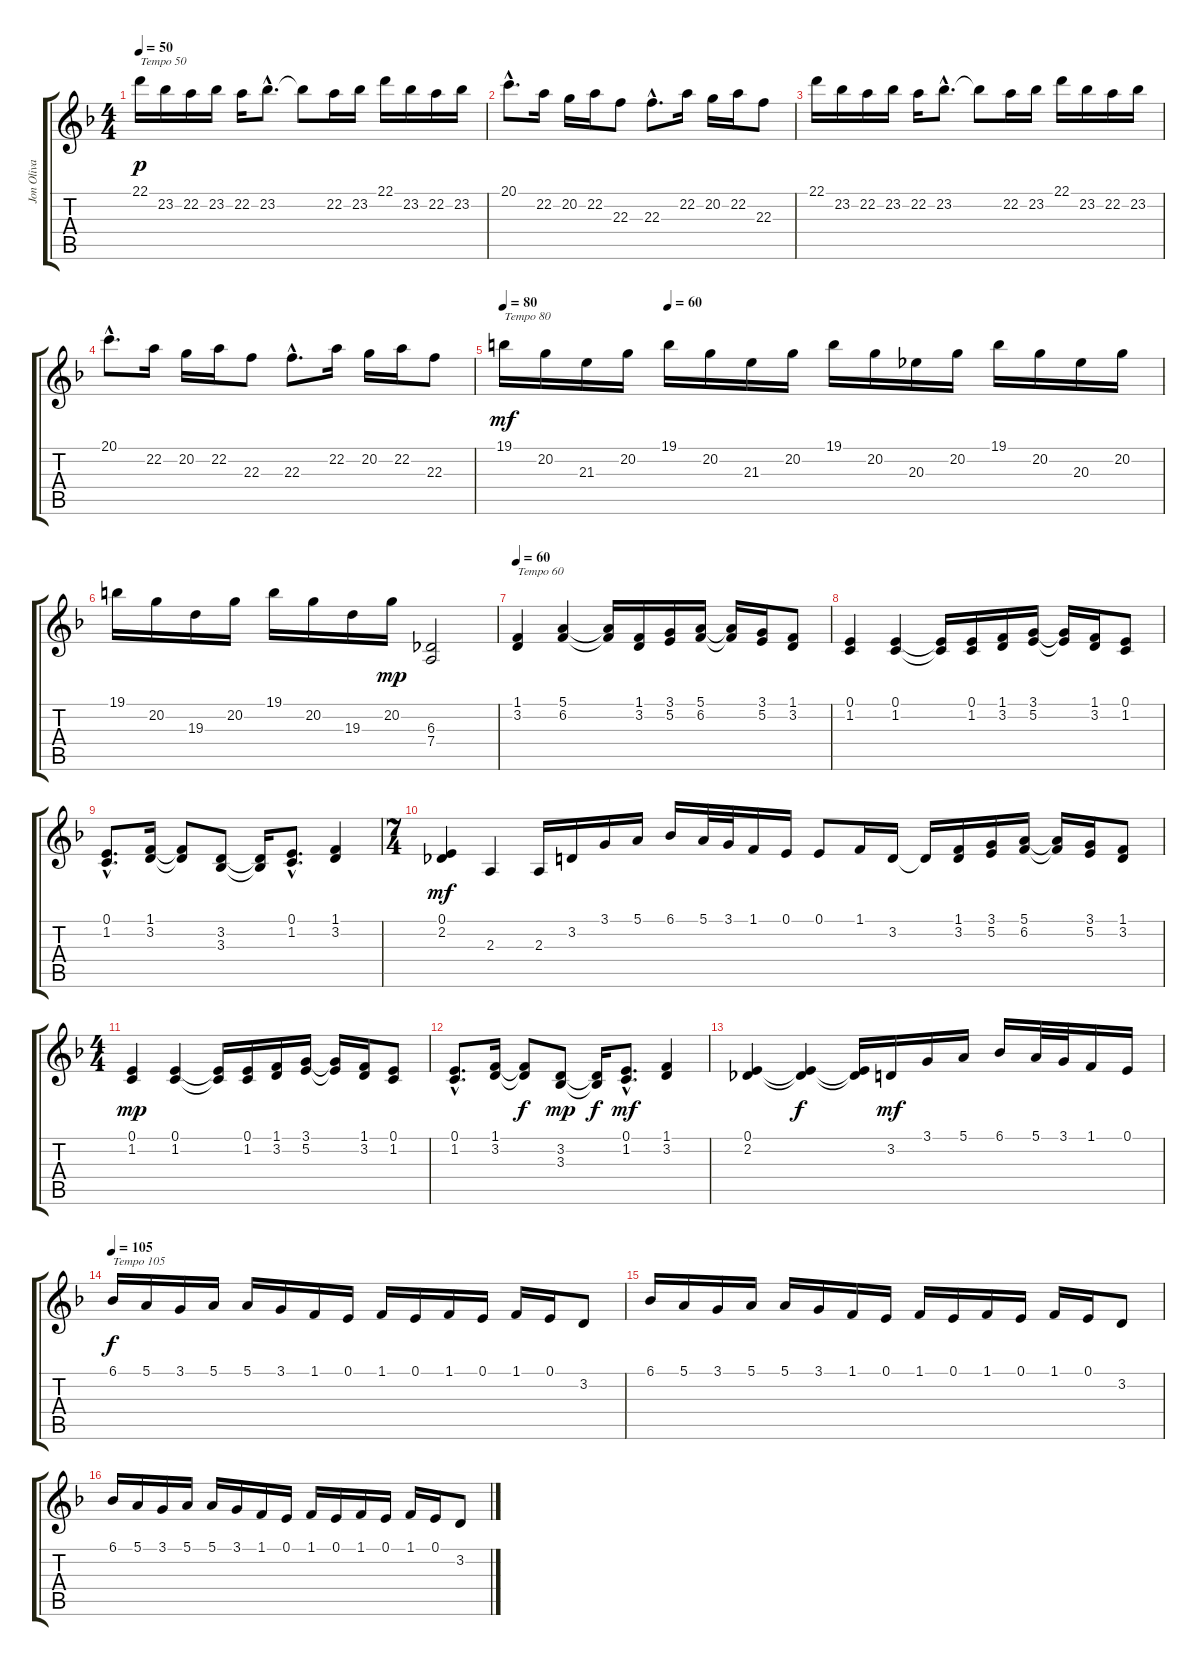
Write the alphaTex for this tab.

\track ("Jon Oliva (Right)" "Jon Oliva ") {instrument brightacousticpiano}
\staff {score tabs}
\tuning (E4 B3 G3 D3 A2 E2) {hide}
\ts (4 4)
\tempo 50
\clef g2
\ks f
22.1.16{txt "Tempo 50" dy p instrument brightacousticpiano} 23.2.16 22.2.16 23.2.16 22.2.16 23.2{hac}.8{d} 23.2{t}.8 22.2.16 23.2.16 22.1.16 23.2.16 22.2.16 23.2.16 |
20.1{hac}.8{d} 22.2.16 20.2.16 22.2.16 22.3.8 22.3{hac}.8{d} 22.2.16 20.2.16 22.2.16 22.3.8 |
22.1.16 23.2.16 22.2.16 23.2.16 22.2.16 23.2{hac}.8{d} 23.2{t}.8 22.2.16 23.2.16 22.1.16 23.2.16 22.2.16 23.2.16 |
20.1{hac}.8{d} 22.2.16 20.2.16 22.2.16 22.3.8 22.3{hac}.8{d} 22.2.16 20.2.16 22.2.16 22.3.8 |
\tempo 80
\tempo (60 0.25)
19.1.16{txt "Tempo 80" dy mf} 20.2.16 21.3.16 20.2.16 19.1.16 20.2.16 21.3.16 20.2.16 19.1.16 20.2.16 20.3.16 20.2.16 19.1.16 20.2.16 20.3.16 20.2.16 |
19.1.16 20.2.16 19.3.16 20.2.16 19.1.16 20.2.16 19.3.16 20.2.16{dy mp} (6.3 7.4).2 |
\tempo 60
(1.1 3.2).4{txt "Tempo 60"} (5.1 6.2).4 (5.1{t} 6.2{t}).16 (1.1 3.2).16 (3.1 5.2).16 (5.1 6.2).16 (5.1{t} 6.2{t}).16 (3.1 5.2).16 (1.1 3.2).8 |
(0.1 1.2).4 (0.1 1.2).4 (0.1{t} 1.2{t}).16 (0.1 1.2).16 (1.1 3.2).16 (3.1 5.2).16 (3.1{t} 5.2{t}).16 (1.1 3.2).16 (0.1 1.2).8 |
(0.1{hac} 1.2{hac}).8{d} (1.1 3.2).16 (1.1{t} 3.2{t}).8 (3.2 3.3).8 (3.2{t} 3.3{t}).16 (0.1{hac} 1.2{hac}).8{d} (1.1 3.2).4 |
\ts (7 4)
(0.1 2.2).4{dy mf} 2.3.4 2.3.16 3.2.16 3.1.16 5.1.16 6.1.16 5.1.32 3.1.32 1.1.16 0.1.16 0.1.8 1.1.16 3.2.16 3.2{t}.16 (1.1 3.2).16 (3.1 5.2).16 (5.1 6.2).16 (5.1{t} 6.2{t}).16 (3.1 5.2).16 (1.1 3.2).8 |
\ts (4 4)
(0.1 1.2).4{dy mp} (0.1 1.2).4 (0.1{t} 1.2{t}).16 (0.1 1.2).16 (1.1 3.2).16 (3.1 5.2).16 (3.1{t} 5.2{t}).16 (1.1 3.2).16 (0.1 1.2).8 |
(0.1{hac} 1.2{hac}).8{d} (1.1 3.2).16 (1.1{t} 3.2{t}).8{dy f} (3.2 3.3).8{dy mp} (3.2{t} 3.3{t}).16{dy f} (0.1{hac} 1.2{hac}).8{d dy mf} (1.1 3.2).4 |
(0.1 2.2).4 (0.1{t} 2.2{t}).4{dy f} (0.1{t} 2.2{t}).16 3.2.16{dy mf} 3.1.16 5.1.16 6.1.16 5.1.32 3.1.32 1.1.16 0.1.16 |
\tempo 105
6.1.16{txt "Tempo 105" dy f} 5.1.16 3.1.16 5.1.16 5.1.16 3.1.16 1.1.16 0.1.16 1.1.16 0.1.16 1.1.16 0.1.16 1.1.16 0.1.16 3.2.8 |
6.1.16 5.1.16 3.1.16 5.1.16 5.1.16 3.1.16 1.1.16 0.1.16 1.1.16 0.1.16 1.1.16 0.1.16 1.1.16 0.1.16 3.2.8 |
6.1.16 5.1.16 3.1.16 5.1.16 5.1.16 3.1.16 1.1.16 0.1.16 1.1.16 0.1.16 1.1.16 0.1.16 1.1.16 0.1.16 3.2.8
